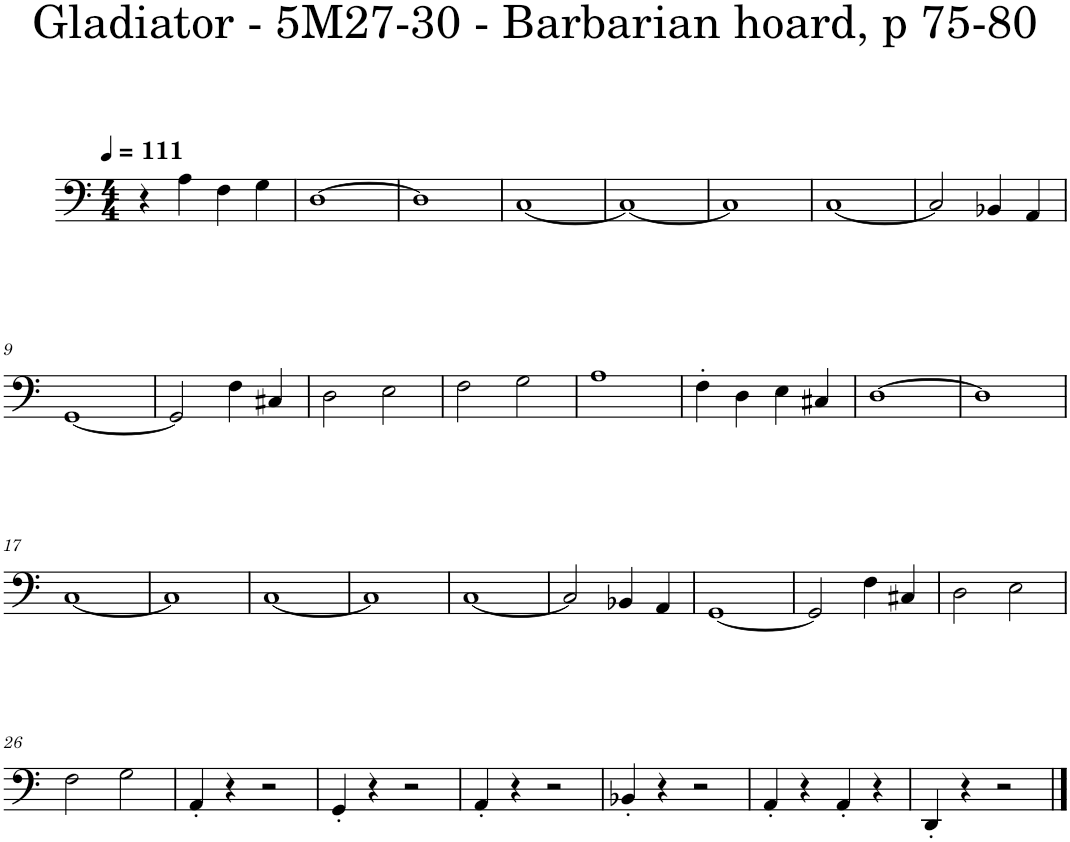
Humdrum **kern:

**kern
*part1
*staff1
*I"Piano, \new:Baritones
*I'Pno.
*clefF4
*k[]
*M4/4
*MM111
=1
4r
4A\
4F\
4G\
=2
[1D
=3
1D]
=4
[1C
=5
1C_
=6
1C]
=7
[1C
=8
2C/]
4BB-X/
4AA/
!!LO:LB:g=z
=9
[1GG
=10
2GG/]
4F\
4C#X/
=11
2D\
2E\
=12
2F\
2G\
=13
1A
=14
4F'\
4D\
4E\
4C#X/
=15
[1D
=16
1D]
!!LO:LB:g=z
=17
[1C
=18
1C]
=19
[1C
=20
1C]
=21
[1C
=22
2C/]
4BB-X/
4AA/
=23
[1GG
=24
2GG/]
4F\
4C#X/
=25
2D\
2E\
!!LO:LB:g=z
=26
2F\
2G\
=27
4AA'/
4r
2r
=28
4GG'/
4r
2r
=29
4AA'/
4r
2r
=30
4BB-X'/
4r
2r
=31
4AA'/
4r
4AA'/
4r
=32
4DD'/
4r
2r
==
*-
